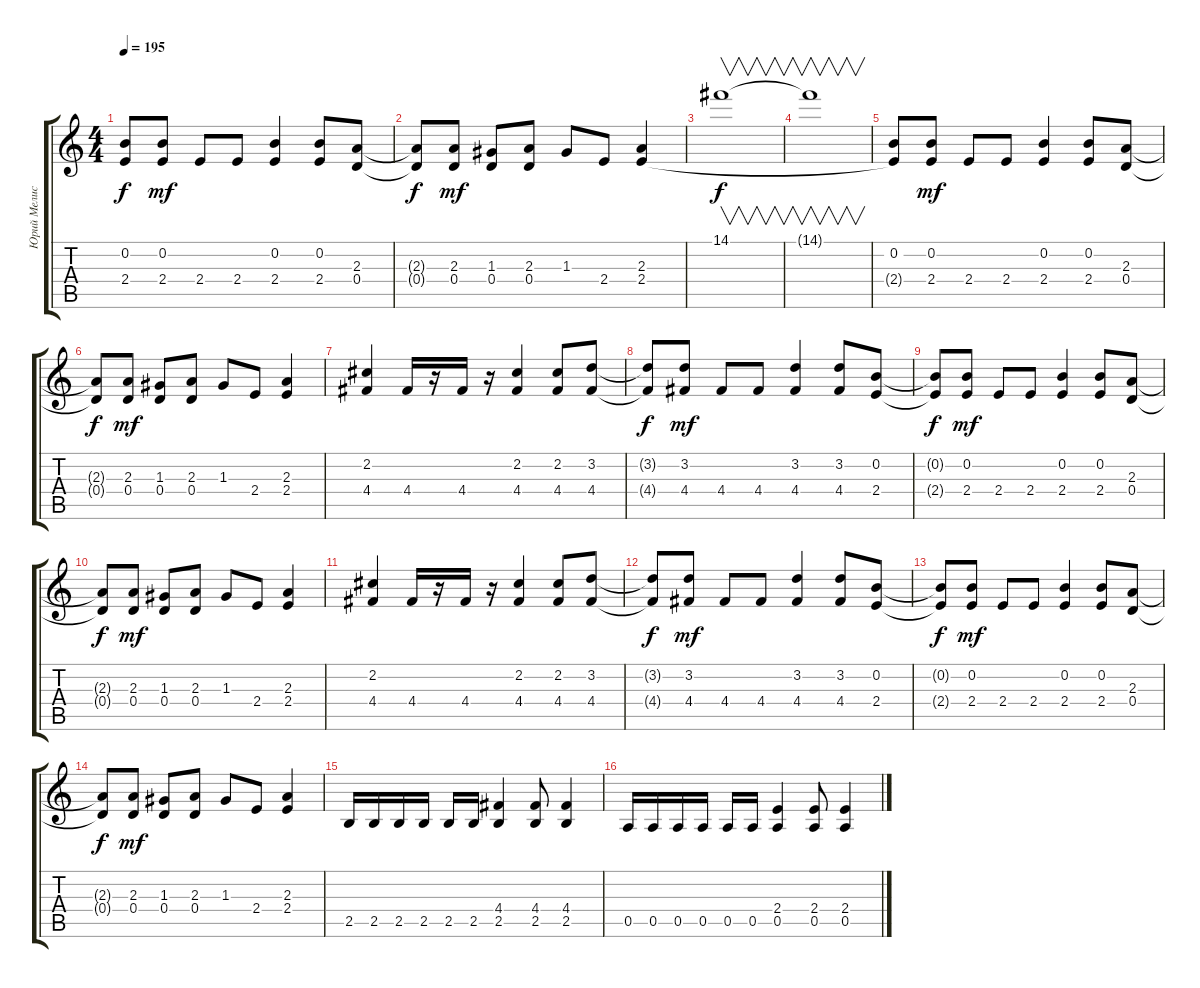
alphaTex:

\track ("Юрий Мелисов" "Юрий Мелис") {instrument distortionguitar}
\staff {score tabs}
\tuning (E4 B3 G3 D3 A2 E2) {hide}
\ts (4 4)
\tempo 195
\clef g2
\ks c
(0.2{t} 2.4{t}).8{dy f} (0.2 2.4).8{dy mf} 2.4.8 2.4.8 (0.2 2.4).4 (0.2 2.4).8 (2.3 0.4).8 |
(2.3{t} 0.4{t}).8{dy f} (2.3 0.4).8{dy mf} (1.3 0.4).8 (2.3 0.4).8 1.3.8 2.4.8 (2.3 2.4).4 |
14.1.1{v dy f} |
14.1{t}.1{v} |
(0.2 2.4{t}).8 (0.2 2.4).8{dy mf} 2.4.8 2.4.8 (0.2 2.4).4 (0.2 2.4).8 (2.3 0.4).8 |
(2.3{t} 0.4{t}).8{dy f} (2.3 0.4).8{dy mf} (1.3 0.4).8 (2.3 0.4).8 1.3.8 2.4.8 (2.3 2.4).4 |
(2.2 4.4).4 4.4.16 r.16 4.4.16 r.16 (2.2 4.4).4 (2.2 4.4).8 (3.2 4.4).8 |
(3.2{t} 4.4{t}).8{dy f} (3.2 4.4).8{dy mf} 4.4.8 4.4.8 (3.2 4.4).4 (3.2 4.4).8 (0.2 2.4).8 |
(0.2{t} 2.4{t}).8{dy f} (0.2 2.4).8{dy mf} 2.4.8 2.4.8 (0.2 2.4).4 (0.2 2.4).8 (2.3 0.4).8 |
(2.3{t} 0.4{t}).8{dy f} (2.3 0.4).8{dy mf} (1.3 0.4).8 (2.3 0.4).8 1.3.8 2.4.8 (2.3 2.4).4 |
(2.2 4.4).4 4.4.16 r.16 4.4.16 r.16 (2.2 4.4).4 (2.2 4.4).8 (3.2 4.4).8 |
(3.2{t} 4.4{t}).8{dy f} (3.2 4.4).8{dy mf} 4.4.8 4.4.8 (3.2 4.4).4 (3.2 4.4).8 (0.2 2.4).8 |
(0.2{t} 2.4{t}).8{dy f} (0.2 2.4).8{dy mf} 2.4.8 2.4.8 (0.2 2.4).4 (0.2 2.4).8 (2.3 0.4).8 |
(2.3{t} 0.4{t}).8{dy f} (2.3 0.4).8{dy mf} (1.3 0.4).8 (2.3 0.4).8 1.3.8 2.4.8 (2.3 2.4).4 |
2.5.16 2.5.16 2.5.16 2.5.16 2.5.16 2.5.16 (4.4 2.5).4 (4.4 2.5).8 (4.4 2.5).4 |
0.5.16 0.5.16 0.5.16 0.5.16 0.5.16 0.5.16 (2.4 0.5).4 (2.4 0.5).8 (2.4 0.5).4
